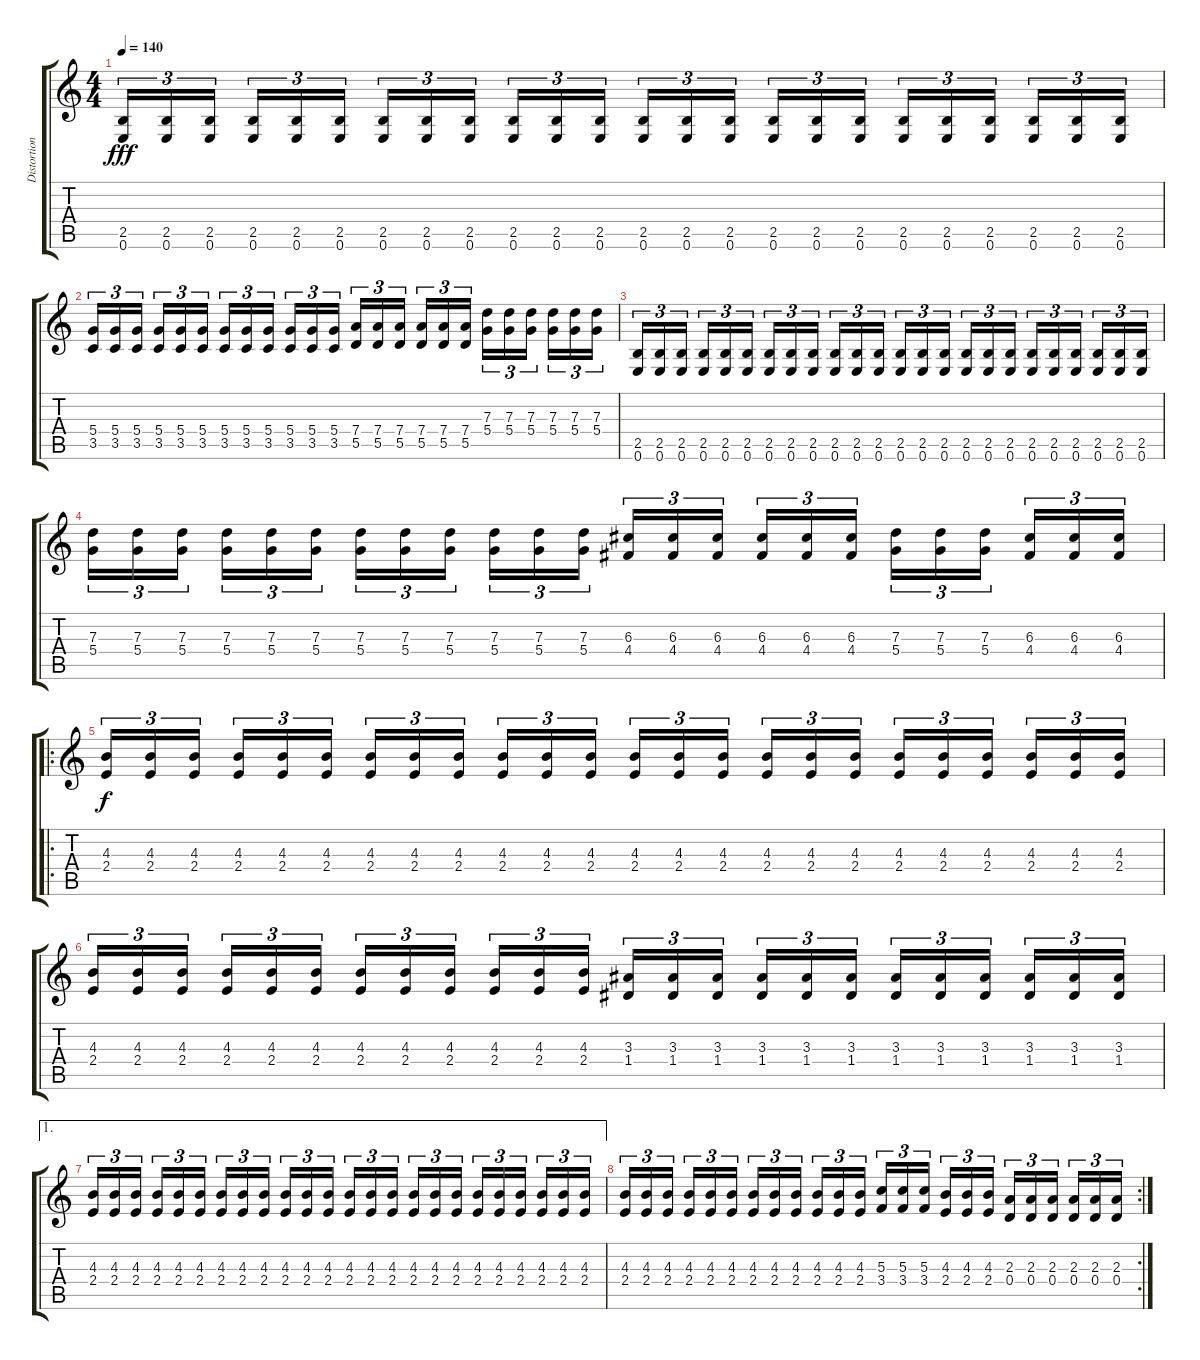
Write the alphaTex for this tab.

\track ("Distortion guitar 1" "Distortion") {instrument distortionguitar}
\staff {score tabs}
\tuning (E4 B3 G3 D3 A2 E2) {hide}
\ts (4 4)
\tempo 140
\clef g2
\ks c
(2.5 0.6).16{tu (3 2) dy fff} (2.5 0.6).16{tu (3 2)} (2.5 0.6).16{tu (3 2)} (2.5 0.6).16{tu (3 2)} (2.5 0.6).16{tu (3 2)} (2.5 0.6).16{tu (3 2)} (2.5 0.6).16{tu (3 2)} (2.5 0.6).16{tu (3 2)} (2.5 0.6).16{tu (3 2)} (2.5 0.6).16{tu (3 2)} (2.5 0.6).16{tu (3 2)} (2.5 0.6).16{tu (3 2)} (2.5 0.6).16{tu (3 2)} (2.5 0.6).16{tu (3 2)} (2.5 0.6).16{tu (3 2)} (2.5 0.6).16{tu (3 2)} (2.5 0.6).16{tu (3 2)} (2.5 0.6).16{tu (3 2)} (2.5 0.6).16{tu (3 2)} (2.5 0.6).16{tu (3 2)} (2.5 0.6).16{tu (3 2)} (2.5 0.6).16{tu (3 2)} (2.5 0.6).16{tu (3 2)} (2.5 0.6).16{tu (3 2)} |
(5.4 3.5).16{tu (3 2)} (5.4 3.5).16{tu (3 2)} (5.4 3.5).16{tu (3 2)} (5.4 3.5).16{tu (3 2)} (5.4 3.5).16{tu (3 2)} (5.4 3.5).16{tu (3 2)} (5.4 3.5).16{tu (3 2)} (5.4 3.5).16{tu (3 2)} (5.4 3.5).16{tu (3 2)} (5.4 3.5).16{tu (3 2)} (5.4 3.5).16{tu (3 2)} (5.4 3.5).16{tu (3 2)} (7.4 5.5).16{tu (3 2)} (7.4 5.5).16{tu (3 2)} (7.4 5.5).16{tu (3 2)} (7.4 5.5).16{tu (3 2)} (7.4 5.5).16{tu (3 2)} (7.4 5.5).16{tu (3 2)} (7.3 5.4).16{tu (3 2)} (7.3 5.4).16{tu (3 2)} (7.3 5.4).16{tu (3 2)} (7.3 5.4).16{tu (3 2)} (7.3 5.4).16{tu (3 2)} (7.3 5.4).16{tu (3 2)} |
(2.5 0.6).16{tu (3 2)} (2.5 0.6).16{tu (3 2)} (2.5 0.6).16{tu (3 2)} (2.5 0.6).16{tu (3 2)} (2.5 0.6).16{tu (3 2)} (2.5 0.6).16{tu (3 2)} (2.5 0.6).16{tu (3 2)} (2.5 0.6).16{tu (3 2)} (2.5 0.6).16{tu (3 2)} (2.5 0.6).16{tu (3 2)} (2.5 0.6).16{tu (3 2)} (2.5 0.6).16{tu (3 2)} (2.5 0.6).16{tu (3 2)} (2.5 0.6).16{tu (3 2)} (2.5 0.6).16{tu (3 2)} (2.5 0.6).16{tu (3 2)} (2.5 0.6).16{tu (3 2)} (2.5 0.6).16{tu (3 2)} (2.5 0.6).16{tu (3 2)} (2.5 0.6).16{tu (3 2)} (2.5 0.6).16{tu (3 2)} (2.5 0.6).16{tu (3 2)} (2.5 0.6).16{tu (3 2)} (2.5 0.6).16{tu (3 2)} |
(7.3 5.4).16{tu (3 2)} (7.3 5.4).16{tu (3 2)} (7.3 5.4).16{tu (3 2)} (7.3 5.4).16{tu (3 2)} (7.3 5.4).16{tu (3 2)} (7.3 5.4).16{tu (3 2)} (7.3 5.4).16{tu (3 2)} (7.3 5.4).16{tu (3 2)} (7.3 5.4).16{tu (3 2)} (7.3 5.4).16{tu (3 2)} (7.3 5.4).16{tu (3 2)} (7.3 5.4).16{tu (3 2)} (6.3 4.4).16{tu (3 2)} (6.3 4.4).16{tu (3 2)} (6.3 4.4).16{tu (3 2)} (6.3 4.4).16{tu (3 2)} (6.3 4.4).16{tu (3 2)} (6.3 4.4).16{tu (3 2)} (7.3 5.4).16{tu (3 2)} (7.3 5.4).16{tu (3 2)} (7.3 5.4).16{tu (3 2)} (6.3 4.4).16{tu (3 2)} (6.3 4.4).16{tu (3 2)} (6.3 4.4).16{tu (3 2)} |
\ro
(4.3 2.4).16{tu (3 2) dy f} (4.3 2.4).16{tu (3 2)} (4.3 2.4).16{tu (3 2)} (4.3 2.4).16{tu (3 2)} (4.3 2.4).16{tu (3 2)} (4.3 2.4).16{tu (3 2)} (4.3 2.4).16{tu (3 2)} (4.3 2.4).16{tu (3 2)} (4.3 2.4).16{tu (3 2)} (4.3 2.4).16{tu (3 2)} (4.3 2.4).16{tu (3 2)} (4.3 2.4).16{tu (3 2)} (4.3 2.4).16{tu (3 2)} (4.3 2.4).16{tu (3 2)} (4.3 2.4).16{tu (3 2)} (4.3 2.4).16{tu (3 2)} (4.3 2.4).16{tu (3 2)} (4.3 2.4).16{tu (3 2)} (4.3 2.4).16{tu (3 2)} (4.3 2.4).16{tu (3 2)} (4.3 2.4).16{tu (3 2)} (4.3 2.4).16{tu (3 2)} (4.3 2.4).16{tu (3 2)} (4.3 2.4).16{tu (3 2)} |
(4.3 2.4).16{tu (3 2)} (4.3 2.4).16{tu (3 2)} (4.3 2.4).16{tu (3 2)} (4.3 2.4).16{tu (3 2)} (4.3 2.4).16{tu (3 2)} (4.3 2.4).16{tu (3 2)} (4.3 2.4).16{tu (3 2)} (4.3 2.4).16{tu (3 2)} (4.3 2.4).16{tu (3 2)} (4.3 2.4).16{tu (3 2)} (4.3 2.4).16{tu (3 2)} (4.3 2.4).16{tu (3 2)} (3.3 1.4).16{tu (3 2)} (3.3 1.4).16{tu (3 2)} (3.3 1.4).16{tu (3 2)} (3.3 1.4).16{tu (3 2)} (3.3 1.4).16{tu (3 2)} (3.3 1.4).16{tu (3 2)} (3.3 1.4).16{tu (3 2)} (3.3 1.4).16{tu (3 2)} (3.3 1.4).16{tu (3 2)} (3.3 1.4).16{tu (3 2)} (3.3 1.4).16{tu (3 2)} (3.3 1.4).16{tu (3 2)} |
\ae 1
(4.3 2.4).16{tu (3 2)} (4.3 2.4).16{tu (3 2)} (4.3 2.4).16{tu (3 2)} (4.3 2.4).16{tu (3 2)} (4.3 2.4).16{tu (3 2)} (4.3 2.4).16{tu (3 2)} (4.3 2.4).16{tu (3 2)} (4.3 2.4).16{tu (3 2)} (4.3 2.4).16{tu (3 2)} (4.3 2.4).16{tu (3 2)} (4.3 2.4).16{tu (3 2)} (4.3 2.4).16{tu (3 2)} (4.3 2.4).16{tu (3 2)} (4.3 2.4).16{tu (3 2)} (4.3 2.4).16{tu (3 2)} (4.3 2.4).16{tu (3 2)} (4.3 2.4).16{tu (3 2)} (4.3 2.4).16{tu (3 2)} (4.3 2.4).16{tu (3 2)} (4.3 2.4).16{tu (3 2)} (4.3 2.4).16{tu (3 2)} (4.3 2.4).16{tu (3 2)} (4.3 2.4).16{tu (3 2)} (4.3 2.4).16{tu (3 2)} |
\rc 2
(4.3 2.4).16{tu (3 2)} (4.3 2.4).16{tu (3 2)} (4.3 2.4).16{tu (3 2)} (4.3 2.4).16{tu (3 2)} (4.3 2.4).16{tu (3 2)} (4.3 2.4).16{tu (3 2)} (4.3 2.4).16{tu (3 2)} (4.3 2.4).16{tu (3 2)} (4.3 2.4).16{tu (3 2)} (4.3 2.4).16{tu (3 2)} (4.3 2.4).16{tu (3 2)} (4.3 2.4).16{tu (3 2)} (5.3 3.4).16{tu (3 2)} (5.3 3.4).16{tu (3 2)} (5.3 3.4).16{tu (3 2)} (4.3 2.4).16{tu (3 2)} (4.3 2.4).16{tu (3 2)} (4.3 2.4).16{tu (3 2)} (2.3 0.4).16{tu (3 2)} (2.3 0.4).16{tu (3 2)} (2.3 0.4).16{tu (3 2)} (2.3 0.4).16{tu (3 2)} (2.3 0.4).16{tu (3 2)} (2.3 0.4).16{tu (3 2)}
